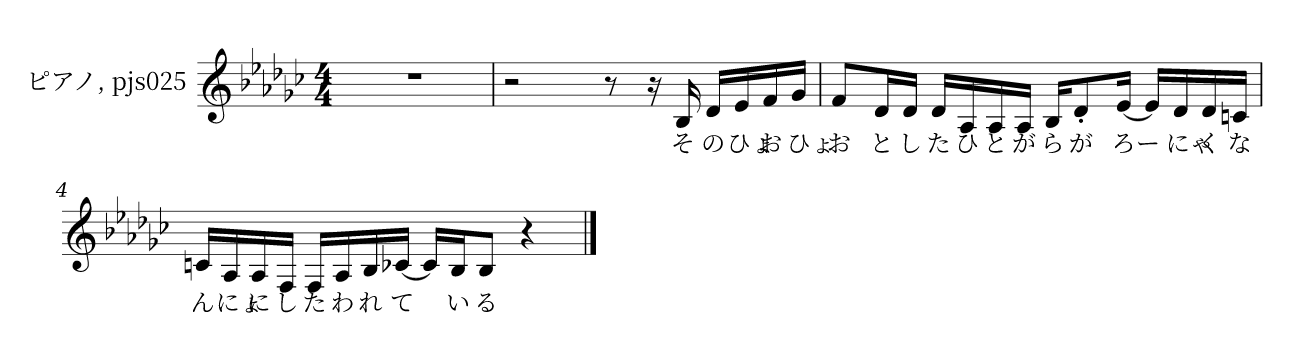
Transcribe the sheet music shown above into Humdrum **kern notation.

**kern	**text
*part1	*part1
*staff1	*staff1
*I"ピアノ, pjs025	*
*clefG2	*
*k[b-e-a-d-g-c-]	*
*M4/4	*
*MM80	*
=1	=1
1r	.
=2	=2
2r	.
8r	.
16r	.
!	!LO:LY:b
16B-/	そ
!	!LO:LY:b
16d-/LL	の
!	!LO:LY:b
16e-/	ひょ
!	!LO:LY:b
16f/	お
!	!LO:LY:b
16g-/JJ	ひょ
=3	=3
!	!LO:LY:b
8f/L	お
!	!LO:LY:b
16d-/L	と
!	!LO:LY:b
16d-/JJ	し
!	!LO:LY:b
16d-/LL	た
!	!LO:LY:b
16A-/	ひ
!	!LO:LY:b
16A-/	と
!	!LO:LY:b
16A-/JJ	が
!	!LO:LY:b
16B-/KL	ら
!	!LO:LY:b
8d-'/	が
!	!LO:LY:b
[16e-/Jk	ろー
16e-/LL]	.
!	!LO:LY:b
16d-/	にゃ
!	!LO:LY:b
16d-/	く
!	!LO:LY:b
16cn/JJ	な
!!LO:LB:g=z
=4	=4
!	!LO:LY:b
16cn/LL	ん
!	!LO:LY:b
16A-/	にょ
!	!LO:LY:b
16A-/	に
!	!LO:LY:b
16F/JJ	し
!	!LO:LY:b
16F/LL	た
!	!LO:LY:b
16A-/	わ
!	!LO:LY:b
16B-/	れ
!	!LO:LY:b
[16c-X/JJ	て
16c-/LL]	.
!	!LO:LY:b
16B-/J	い
!	!LO:LY:b
8B-/J	る
4r	.
==	==
*-	*-
